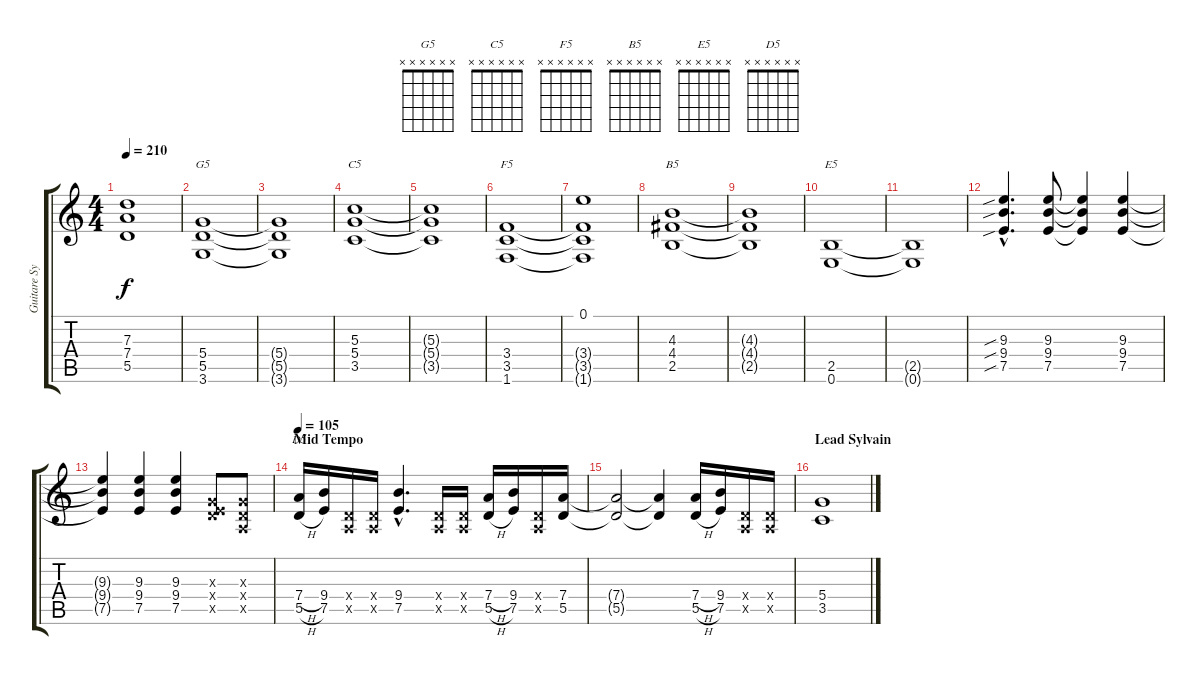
\track ("Guitare Sylvain" "Guitare Sy") {instrument distortionguitar}
\staff {score tabs}
\tuning (E4 B3 G3 D3 A2 E2) {hide}
\chord ("G5" x x x x x x)
\chord ("C5" x x x x x x)
\chord ("F5" x x x x x x)
\chord ("B5" x x x x x x)
\chord ("E5" x x x x x x)
\chord ("D5" x x x x x x)
\ts (4 4)
\tempo 210
\clef g2
\ks c
(7.3{t} 7.4{t} 5.5{t}).1{dy f} |
(5.4 5.5 3.6).1{ch "G5"} |
(5.4{t} 5.5{t} 3.6{t}).1 |
(5.3 5.4 3.5).1{ch "C5"} |
(5.3{t} 5.4{t} 3.5{t}).1 |
(3.4 3.5 1.6).1{ch "F5"} |
(0.1 3.4{t} 3.5{t} 1.6{t}).1 |
(4.3 4.4 2.5).1{ch "B5"} |
(4.3{t} 4.4{t} 2.5{t}).1 |
(2.5 0.6).1{ch "E5"} |
(2.5{t} 0.6{t}).1 |
(9.3{sib hac} 9.4{sib hac} 7.5{sib hac}).4{d} (9.3 9.4 7.5).8 (9.3{t} 9.4{t} 7.5{t}).4 (9.3 9.4 7.5).4 |
(9.3{t} 9.4{t} 7.5{t}).4 (9.3 9.4 7.5).4 (9.3 9.4 7.5).4 (0.3{x} 0.4{x} 7.5{x}).8 (0.3{x} 0.4{x} 0.5{x}).8 |
\section ("" "Mid Tempo")
\tempo 105
(7.4{h} 5.5{h}).16{ch "D5"} (9.4 7.5).16 (0.4{x} 0.5{x}).16 (0.4{x} 0.5{x}).16 (9.4{hac} 7.5{hac}).4{d} (0.4{x} 0.5{x}).16 (0.4{x} 0.5{x}).16 (7.4{h} 5.5{h}).16 (9.4 7.5).16 (0.4{x} 0.5{x}).16 (7.4 5.5).16 |
(7.4{t} 5.5{t}).2 (7.4{t} 5.5{t}).4 (7.4{h} 5.5{h}).16 (9.4 7.5).16 (0.4{x} 0.5{x}).16 (0.4{x} 0.5{x}).16 |
\section ("" "Lead Sylvain")
(5.4 3.5).1
